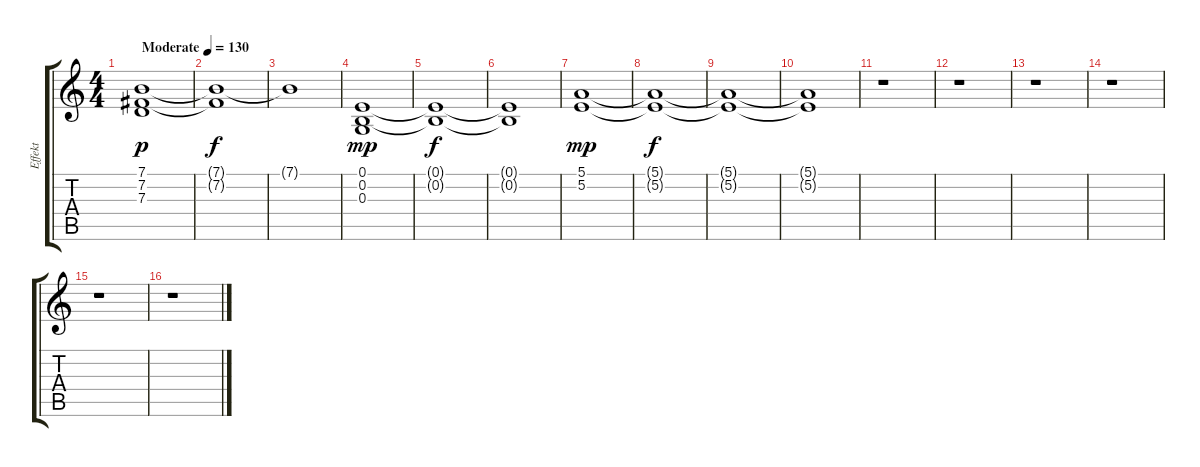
\track ("Effekt" "Effekt") {instrument seashore}
\staff {score tabs}
\tuning (E4 B3 G3 D3 A2 E2) {hide}
\ts (4 4)
\tempo (130 "Moderate")
\clef g2
\ks c
(7.1 7.2 7.3).1{dy p instrument seashore} |
(7.1{t} 7.2{t}).1{dy f} |
7.1{t}.1 |
(0.1 0.2 0.3).1{dy mp} |
(0.1{t} 0.2{t}).1{dy f} |
(0.1{t} 0.2{t}).1 |
(5.1 5.2).1{dy mp} |
(5.1{t} 5.2{t}).1{dy f} |
(5.1{t} 5.2{t}).1 |
(5.1{t} 5.2{t}).1 |
r.1 |
r.1 |
r.1 |
r.1 |
r.1 |
r.1
